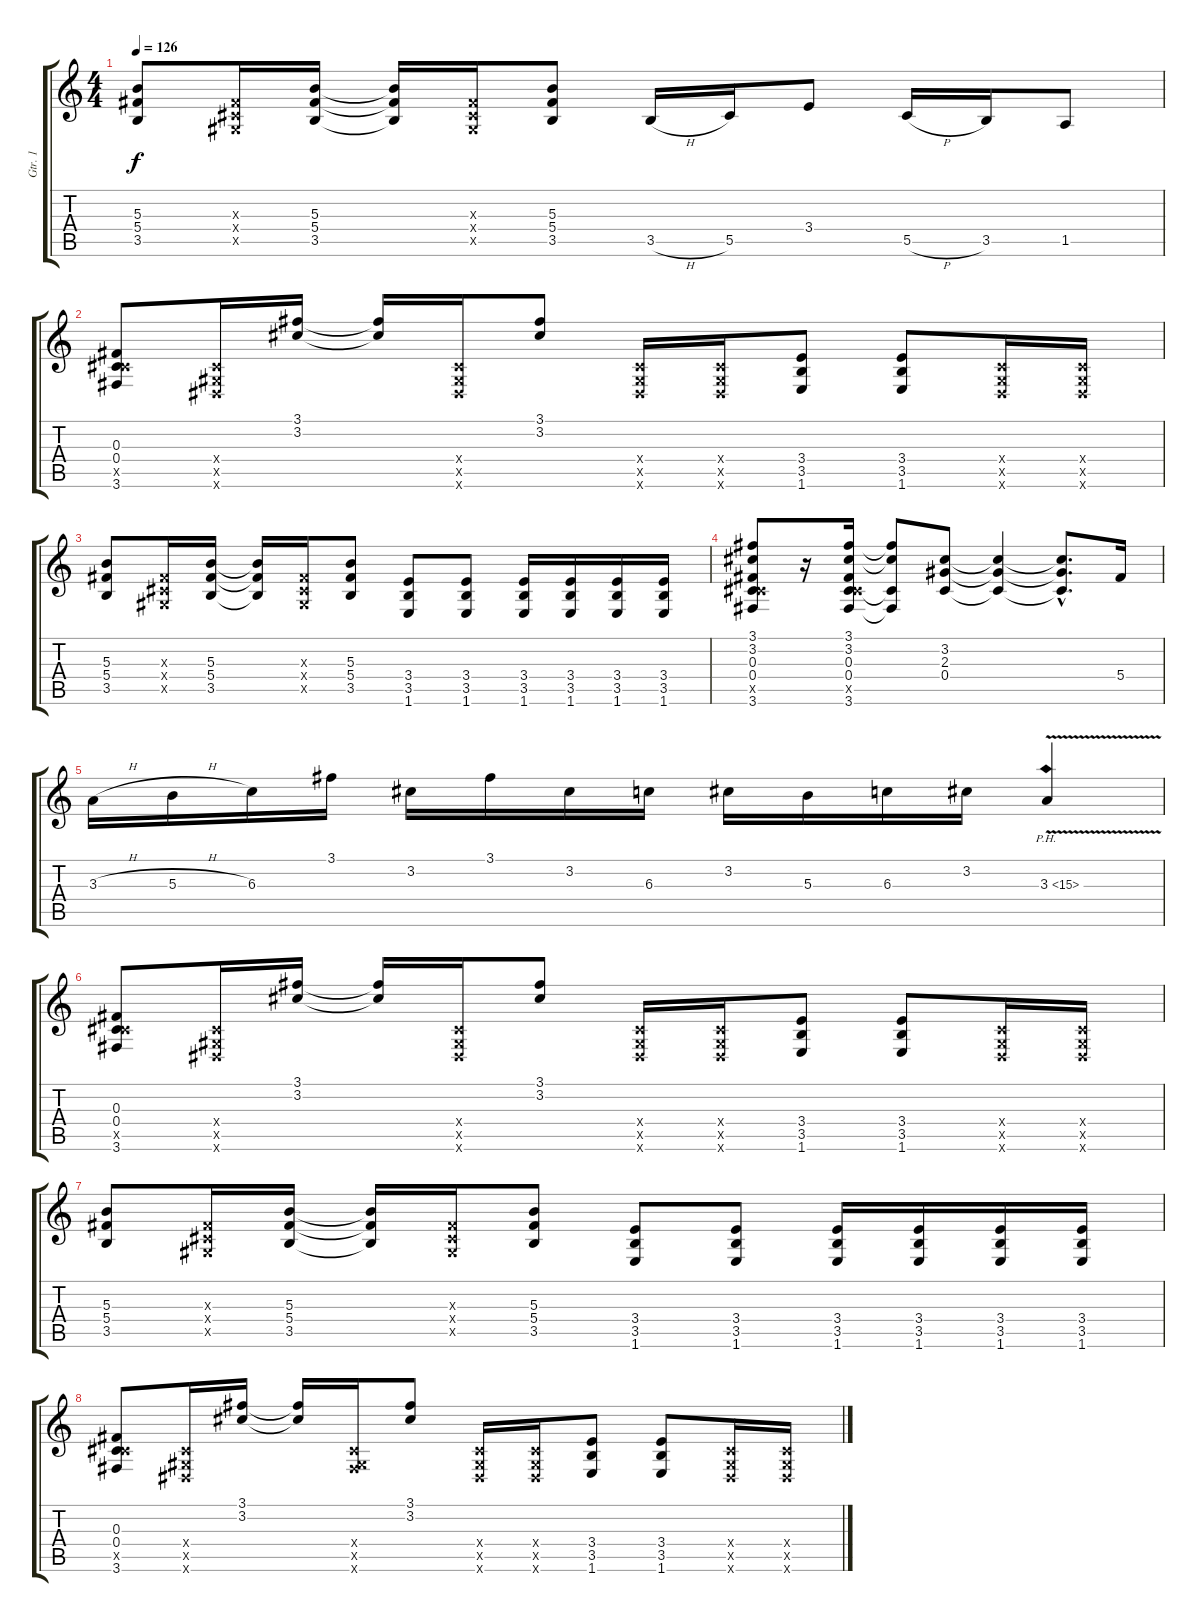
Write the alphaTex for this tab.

\track ("Gtr. 1" "Gtr. 1") {instrument distortionguitar}
\staff {score tabs}
\tuning (Eb4 Bb3 Gb3 Db3 Ab2 Eb2) {hide}
\ts (4 4)
\tempo 126
\clef g2
\ks c
(5.3 5.4 3.5).8{dy f} (0.3{x} 0.4{x} 0.5{x}).16 (5.3 5.4 3.5).16 (5.3{t} 5.4{t} 3.5{t}).16 (0.3{x} 0.4{x} 0.5{x}).16 (5.3 5.4 3.5).8 3.5{h}.16 5.5.16 3.4.8 5.5{h}.16 3.5.16 1.5.8 |
(0.3 0.4 5.5{x} 3.6).8 (0.4{x} 0.5{x} 0.6{x}).16 (3.1 3.2).16 (3.1{t} 3.2{t}).16 (0.4{x} 0.5{x} 0.6{x}).16 (3.1 3.2).8 (0.4{x} 0.5{x} 0.6{x}).16 (0.4{x} 0.5{x} 0.6{x}).16 (3.4 3.5 1.6).8 (3.4 3.5 1.6).8 (0.4{x} 0.5{x} 0.6{x}).16 (0.4{x} 0.5{x} 0.6{x}).16 |
(5.3 5.4 3.5).8 (0.3{x} 0.4{x} 0.5{x}).16 (5.3 5.4 3.5).16 (5.3{t} 5.4{t} 3.5{t}).16 (0.3{x} 0.4{x} 0.5{x}).16 (5.3 5.4 3.5).8 (3.4 3.5 1.6).8 (3.4 3.5 1.6).8 (3.4 3.5 1.6).16 (3.4 3.5 1.6).16 (3.4 3.5 1.6).16 (3.4 3.5 1.6).16 |
(3.1 3.2 0.3 0.4 5.5{x} 3.6).8 r.16 (3.1 3.2 0.3 0.4 5.5{x} 3.6).16 (3.1{t} 3.2{t} 0.4{t} 3.6{t}).8 (3.2 2.3 0.4).8 (3.2{t} 2.3{t} 0.4{t}).4 (3.2{hac t} 2.3{hac t} 0.4{hac t}).8{d} 5.4.16 |
3.3{h}.16 5.3{h}.16 6.3.16 3.1.16 3.2.16 3.1.16 3.2.16 6.3.16 3.2.16 5.3.16 6.3.16 3.2.16 3.3{ph 12 v}.4 |
(0.3 0.4 5.5{x} 3.6).8 (0.4{x} 0.5{x} 0.6{x}).16 (3.1 3.2).16 (3.1{t} 3.2{t}).16 (0.4{x} 0.5{x} 0.6{x}).16 (3.1 3.2).8 (0.4{x} 0.5{x} 0.6{x}).16 (0.4{x} 0.5{x} 0.6{x}).16 (3.4 3.5 1.6).8 (3.4 3.5 1.6).8 (0.4{x} 0.5{x} 0.6{x}).16 (0.4{x} 0.5{x} 0.6{x}).16 |
(5.3 5.4 3.5).8 (0.3{x} 0.4{x} 0.5{x}).16 (5.3 5.4 3.5).16 (5.3{t} 5.4{t} 3.5{t}).16 (0.3{x} 0.4{x} 0.5{x}).16 (5.3 5.4 3.5).8 (3.4 3.5 1.6).8 (3.4 3.5 1.6).8 (3.4 3.5 1.6).16 (3.4 3.5 1.6).16 (3.4 3.5 1.6).16 (3.4 3.5 1.6).16 |
(0.3 0.4 5.5{x} 3.6).8 (0.4{x} 0.5{x} 0.6{x}).16 (3.1 3.2).16 (3.1{t} 3.2{t}).16 (0.4{x} 0.5{x} 3.6{x}).16 (3.1 3.2).8 (0.4{x} 0.5{x} 0.6{x}).16 (0.4{x} 0.5{x} 0.6{x}).16 (3.4 3.5 1.6).8 (3.4 3.5 1.6).8 (0.4{x} 0.5{x} 0.6{x}).16 (0.4{x} 0.5{x} 0.6{x}).16
